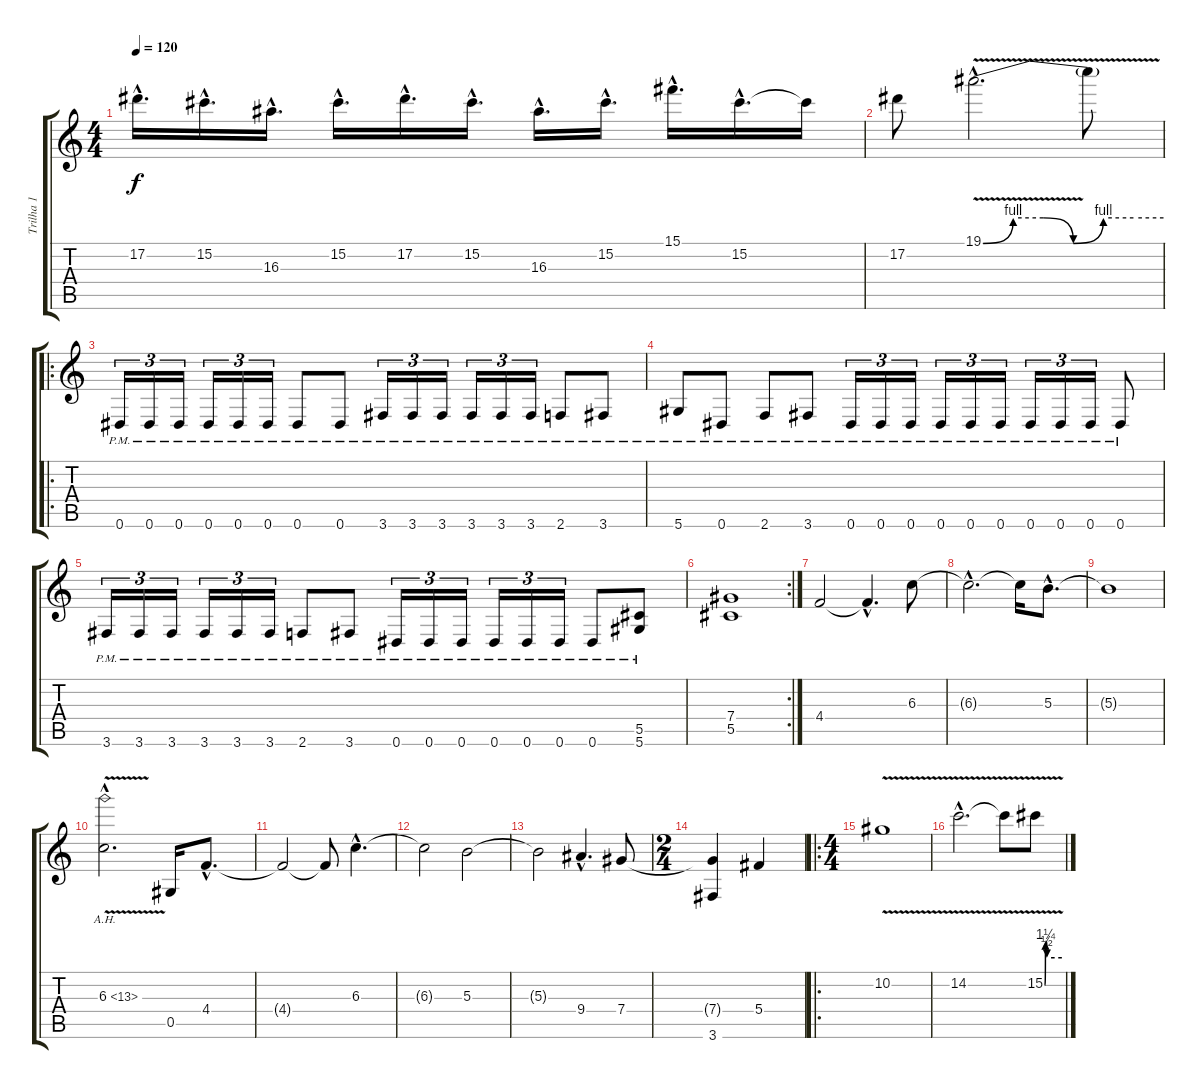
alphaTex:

\track ("Trilha 1" "Trilha 1") {instrument distortionguitar}
\staff {score tabs}
\tuning (Eb4 Bb3 Gb3 Db3 Ab2 Eb2) {hide}
\ts (4 4)
\tempo 120
\clef g2
\ks c
17.2{hac}.16{d dy f} 15.2{hac}.16{d} 16.3{hac}.16{d} 15.2{hac}.16{d} 17.2{hac}.16{d} 15.2{hac}.16{d} 16.3{hac}.16{d} 15.2{hac}.16{d} 15.1{hac}.16{d} 15.2{hac}.16{d} 15.2{t}.16 |
17.2.8 19.1{be (custom 0 0 10 4 20 4 30 0 40 4 50 4 60 4) v hac}.2{d} 19.1{t}.8 |
\ro
0.6{pm}.16{tu (3 2)} 0.6{pm}.16{tu (3 2)} 0.6{pm}.16{tu (3 2)} 0.6{pm}.16{tu (3 2)} 0.6{pm}.16{tu (3 2)} 0.6{pm}.16{tu (3 2)} 0.6{pm}.8 0.6{pm}.8 3.6{pm}.16{tu (3 2)} 3.6{pm}.16{tu (3 2)} 3.6{pm}.16{tu (3 2)} 3.6{pm}.16{tu (3 2)} 3.6{pm}.16{tu (3 2)} 3.6{pm}.16{tu (3 2)} 2.6{pm}.8 3.6{pm}.8 |
5.6{pm}.8 0.6{pm}.8 2.6{pm}.8 3.6{pm}.8 0.6{pm}.16{tu (3 2)} 0.6{pm}.16{tu (3 2)} 0.6{pm}.16{tu (3 2)} 0.6{pm}.16{tu (3 2)} 0.6{pm}.16{tu (3 2)} 0.6{pm}.16{tu (3 2)} 0.6{pm}.16{tu (3 2)} 0.6{pm}.16{tu (3 2)} 0.6{pm}.16{tu (3 2)} 0.6{pm}.8 |
3.6{pm}.16{tu (3 2)} 3.6{pm}.16{tu (3 2)} 3.6{pm}.16{tu (3 2)} 3.6{pm}.16{tu (3 2)} 3.6{pm}.16{tu (3 2)} 3.6{pm}.16{tu (3 2)} 2.6{pm}.8 3.6{pm}.8 0.6{pm}.16{tu (3 2)} 0.6{pm}.16{tu (3 2)} 0.6{pm}.16{tu (3 2)} 0.6{pm}.16{tu (3 2)} 0.6{pm}.16{tu (3 2)} 0.6{pm}.16{tu (3 2)} 0.6{pm}.8 (5.5{pm} 5.6{pm}).8 |
\rc 2
(7.4 5.5).1 |
4.4.2 4.4{hac t}.4{d} 6.3.8 |
6.3{hac t}.2{d} 6.3{t}.16 5.3{hac}.8{d} |
5.3{t}.1 |
6.3{ah 7 v hac}.2{d} 0.5.16 4.4{hac}.8{d} |
4.4{t}.2 4.4{t}.8 6.3{hac}.4{d} |
6.3{t}.2 5.3.2 |
5.3{t}.2 9.4{hac}.4{d} 7.4.8 |
\ts (2 4)
(7.4{t} 3.6).4 5.4.4 |
\ro
\ts (4 4)
10.2{v}.1 |
14.2{v hac}.2{d} 14.2{t}.8 15.2{be (custom 0 0 2 5 5 5 7 2 60 2) v}.8
